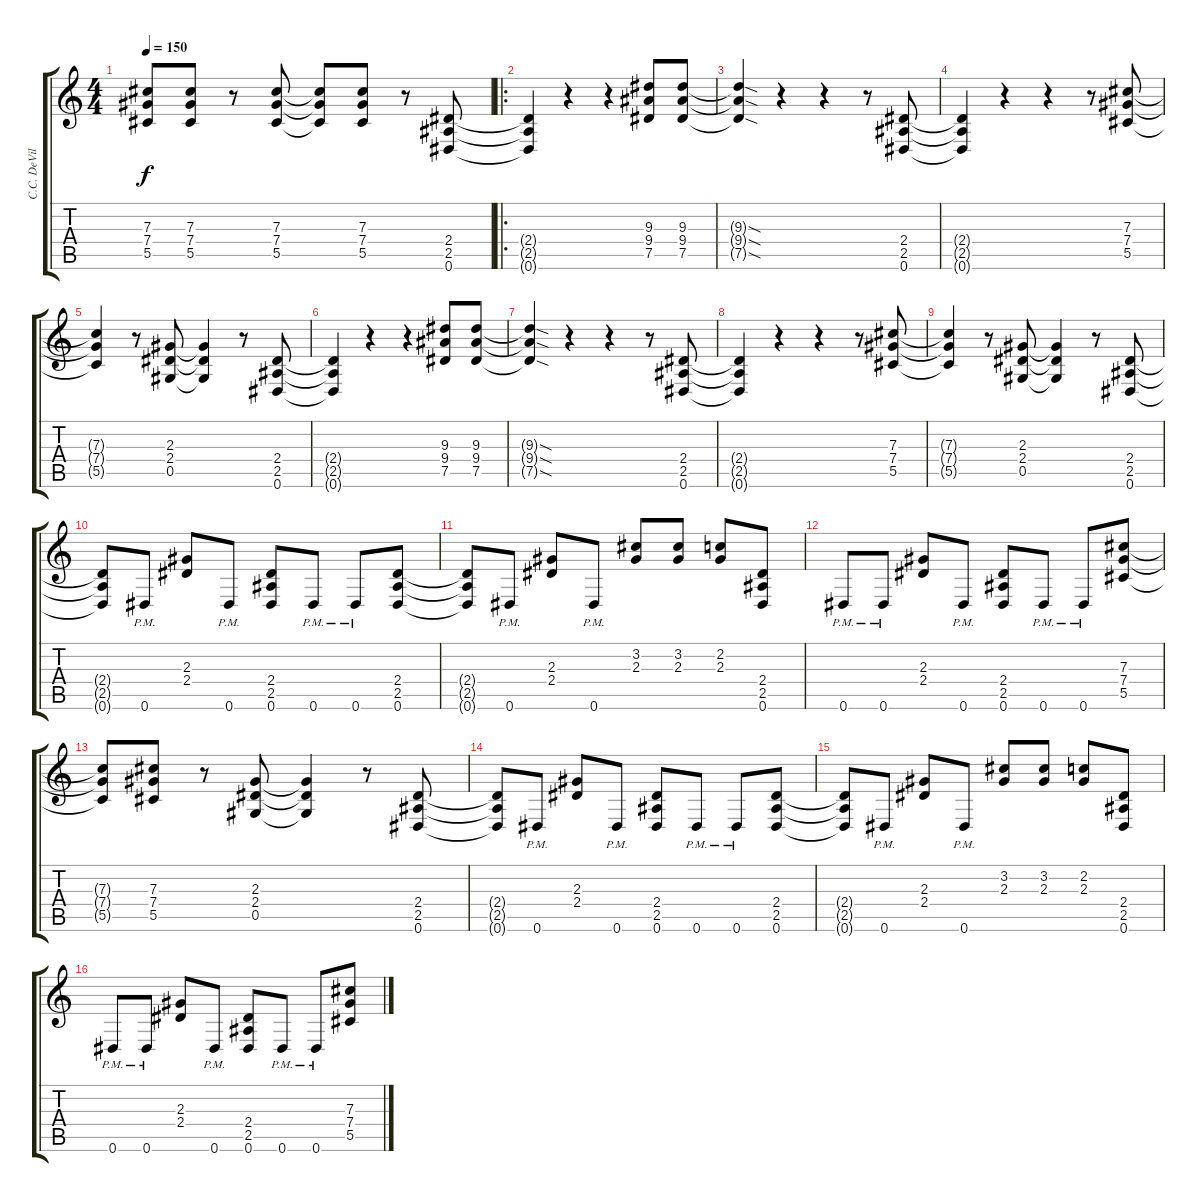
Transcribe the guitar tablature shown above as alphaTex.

\track ("C.C. DeVille - Rhytm I" "C.C. DeVil") {instrument distortionguitar}
\staff {score tabs}
\tuning (Eb4 Bb3 Gb3 Db3 Ab2 Eb2) {hide}
\ts (4 4)
\tempo 150
\clef g2
\ks c
(7.3{t} 7.4{t} 5.5{t}).8{dy f} (7.3 7.4 5.5).8 r.8 (7.3 7.4 5.5).8 (7.3{t} 7.4{t} 5.5{t}).8 (7.3 7.4 5.5).8 r.8 (2.4 2.5 0.6).8 |
\ro
(2.4{t} 2.5{t} 0.6{t}).4 r.4 r.4 (9.3 9.4 7.5).8 (9.3 9.4 7.5).8 |
(9.3{sod t} 9.4{sod t} 7.5{sod t}).4 r.4 r.4 r.8 (2.4 2.5 0.6).8 |
(2.4{t} 2.5{t} 0.6{t}).4 r.4 r.4 r.8 (7.3 7.4 5.5).8 |
(7.3{t} 7.4{t} 5.5{t}).4 r.8 (2.3 2.4 0.5).8 (2.3{t} 2.4{t} 0.5{t}).4 r.8 (2.4 2.5 0.6).8 |
(2.4{t} 2.5{t} 0.6{t}).4 r.4 r.4 (9.3 9.4 7.5).8 (9.3 9.4 7.5).8 |
(9.3{sod t} 9.4{sod t} 7.5{sod t}).4 r.4 r.4 r.8 (2.4 2.5 0.6).8 |
(2.4{t} 2.5{t} 0.6{t}).4 r.4 r.4 r.8 (7.3 7.4 5.5).8 |
(7.3{t} 7.4{t} 5.5{t}).4 r.8 (2.3 2.4 0.5).8 (2.3{t} 2.4{t} 0.5{t}).4 r.8 (2.4 2.5 0.6).8 |
(2.4{t} 2.5{t} 0.6{t}).8 0.6{pm}.8 (2.3 2.4).8 0.6{pm}.8 (2.4 2.5 0.6).8 0.6{pm}.8 0.6{pm}.8 (2.4 2.5 0.6).8 |
(2.4{t} 2.5{t} 0.6{t}).8 0.6{pm}.8 (2.3 2.4).8 0.6{pm}.8 (3.2 2.3).8 (3.2 2.3).8 (2.2 2.3).8 (2.4 2.5 0.6).8 |
0.6{pm}.8 0.6{pm}.8 (2.3 2.4).8 0.6{pm}.8 (2.4 2.5 0.6).8 0.6{pm}.8 0.6{pm}.8 (7.3 7.4 5.5).8 |
(7.3{t} 7.4{t} 5.5{t}).8 (7.3 7.4 5.5).8 r.8 (2.3 2.4 0.5).8 (2.3{t} 2.4{t} 0.5{t}).4 r.8 (2.4 2.5 0.6).8 |
(2.4{t} 2.5{t} 0.6{t}).8 0.6{pm}.8 (2.3 2.4).8 0.6{pm}.8 (2.4 2.5 0.6).8 0.6{pm}.8 0.6{pm}.8 (2.4 2.5 0.6).8 |
(2.4{t} 2.5{t} 0.6{t}).8 0.6{pm}.8 (2.3 2.4).8 0.6{pm}.8 (3.2 2.3).8 (3.2 2.3).8 (2.2 2.3).8 (2.4 2.5 0.6).8 |
0.6{pm}.8 0.6{pm}.8 (2.3 2.4).8 0.6{pm}.8 (2.4 2.5 0.6).8 0.6{pm}.8 0.6{pm}.8 (7.3 7.4 5.5).8
